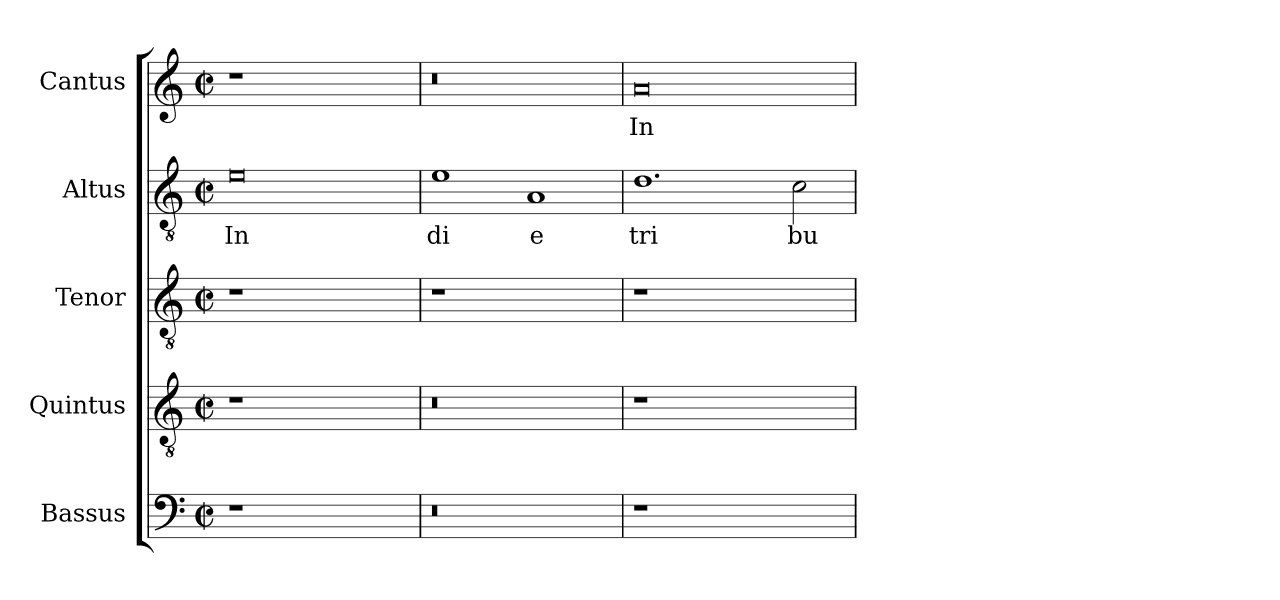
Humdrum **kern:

**kern	**kern	**kern	**kern	**text	**kern	**text
*part5	*part4	*part3	*part2	*part2	*part1	*part1
*staff5	*staff4	*staff3	*staff2	*staff2	*staff1	*staff1
*I"Bassus	*I"Quintus	*I"Tenor	*I"Altus	*	*I"Cantus	*
!!LO:PB:g=z
*stria5	*stria5	*stria5	*stria5	*	*stria5	*
*clefF4	*clefGv2	*clefGv2	*clefGv2	*	*clefG2	*
*k[]	*k[]	*k[]	*k[]	*	*k[]	*
*C:	*C:	*C:	*C:	*	*C:	*
*M2/2	*M2/2	*M2/2	*M2/2	*	*M2/2	*
*met(c|)	*met(c|)	*met(c|)	*met(c|)	*	*met(c|)	*
=1	=1	=1	=1	=1	=1	=1
!	!	!	!	!LO:LY:b:cj	!	!
1r	1r	1r	0e	In	1r	.
1ryy	1ryy	1ryy	.	.	1ryy	.
=2	=2	=2	=2	=2	=2	=2
!	!	!	!	!LO:LY:b:cj	!	!
0r	0r	1r	1e	di	0r	.
!	!	!	!	!LO:LY:b:cj	!	!
.	.	1ryy	1A	e	.	.
=3	=3	=3	=3	=3	=3	=3
!	!	!	!	!LO:LY:b:cj	!	!LO:LY:b:cj
1r	1r	1r	1.d	tri	0a	In
1ryy	1ryy	1ryy	.	.	.	.
!	!	!	!	!LO:LY:b:cj	!	!
.	.	.	2c\	bu	.	.
=	=	=	=	=	=	=
*-	*-	*-	*-	*-	*-	*-
